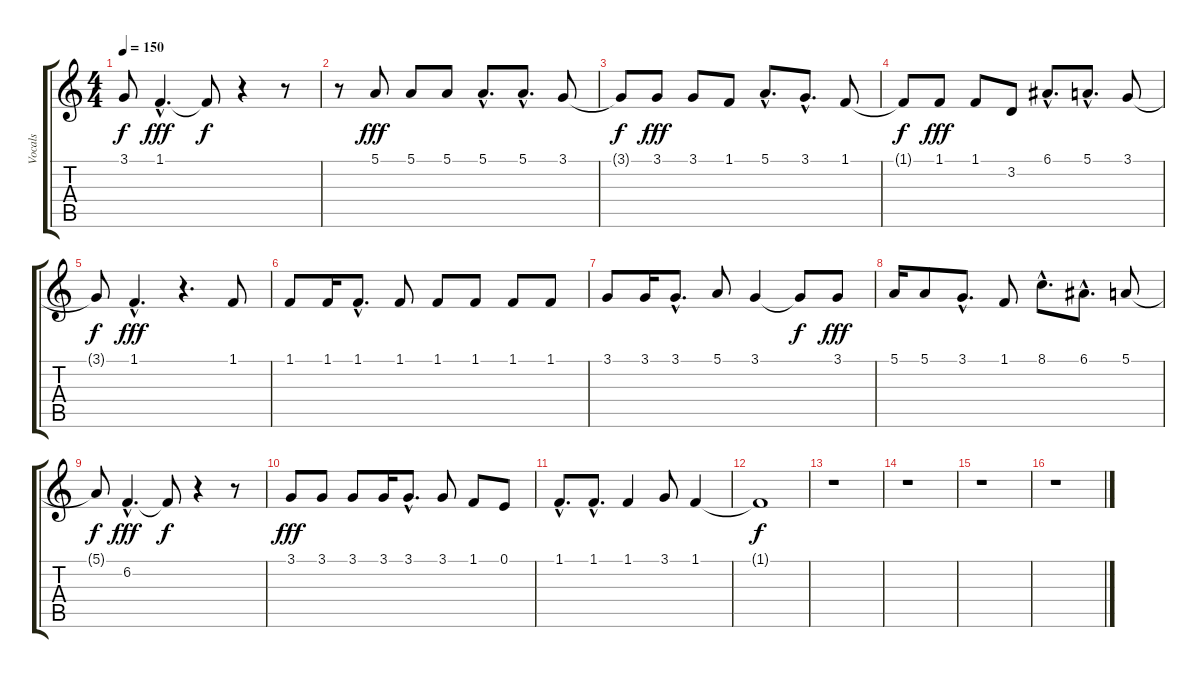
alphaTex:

\track ("Vocals" "Vocals") {instrument tenorsax}
\staff {score tabs}
\tuning (E4 B3 G3 D3 A2 E2) {hide}
\ts (4 4)
\tempo 150
\clef g2
\ks c
3.1{t}.8{dy f} 1.1{hac}.4{d dy fff} 1.1{t}.8{dy f} r.4 r.8 |
r.8 5.1.8{dy fff} 5.1.8 5.1.8 5.1{hac}.8{d} 5.1{hac}.8{d} 3.1.8 |
3.1{t}.8{dy f} 3.1.8{dy fff} 3.1.8 1.1.8 5.1{hac}.8{d} 3.1{hac}.8{d} 1.1.8 |
1.1{t}.8{dy f} 1.1.8{dy fff} 1.1.8 3.2.8 6.1{hac}.8{d} 5.1{hac}.8{d} 3.1.8 |
3.1{t}.8{dy f} 1.1{hac}.4{d dy fff} r.4{d} 1.1.8 |
1.1.8 1.1.16 1.1{hac}.8{d} 1.1.8 1.1.8 1.1.8 1.1.8 1.1.8 |
3.1.8 3.1.16 3.1{hac}.8{d} 5.1.8 3.1.4 3.1{t}.8{dy f} 3.1.8{dy fff} |
5.1.16 5.1.8 3.1{hac}.8{d} 1.1.8 8.1{hac}.8{d} 6.1{hac}.8{d} 5.1.8 |
5.1{t}.8{dy f} 6.2{hac}.4{d dy fff} 6.2{t}.8{dy f} r.4 r.8 |
3.1.8{dy fff} 3.1.8 3.1.8 3.1.16 3.1{hac}.8{d} 3.1.8 1.1.8 0.1.8 |
1.1{hac}.8{d} 1.1{hac}.8{d} 1.1.4 3.1.8 1.1.4 |
1.1{t}.1{dy f} |
r.1 |
r.1 |
r.1 |
r.1
